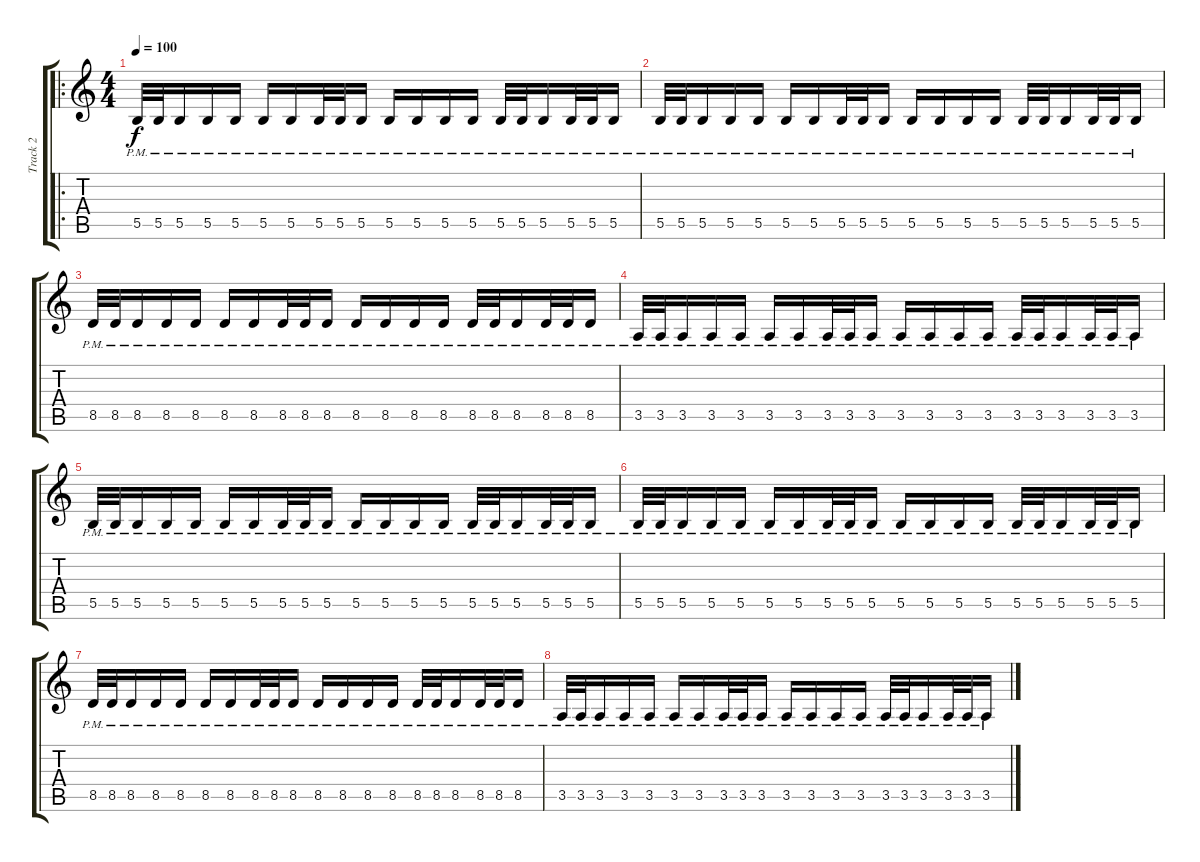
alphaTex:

\track ("Track 2" "Track 2") {instrument distortionguitar}
\staff {score tabs}
\tuning (Db4 Ab3 E3 B2 Gb2 B1) {hide}
\ro
\ts (4 4)
\tempo 100
\clef g2
\ks c
5.5{pm}.32{dy f instrument distortionguitar} 5.5{pm}.32 5.5{pm}.16 5.5{pm}.16 5.5{pm}.16 5.5{pm}.16 5.5{pm}.16 5.5{pm}.32 5.5{pm}.32 5.5{pm}.16 5.5{pm}.16 5.5{pm}.16 5.5{pm}.16 5.5{pm}.16 5.5{pm}.32 5.5{pm}.32 5.5{pm}.16 5.5{pm}.32 5.5{pm}.32 5.5{pm}.16 |
5.5{pm}.32 5.5{pm}.32 5.5{pm}.16 5.5{pm}.16 5.5{pm}.16 5.5{pm}.16 5.5{pm}.16 5.5{pm}.32 5.5{pm}.32 5.5{pm}.16 5.5{pm}.16 5.5{pm}.16 5.5{pm}.16 5.5{pm}.16 5.5{pm}.32 5.5{pm}.32 5.5{pm}.16 5.5{pm}.32 5.5{pm}.32 5.5{pm}.16 |
8.5{pm}.32 8.5{pm}.32 8.5{pm}.16 8.5{pm}.16 8.5{pm}.16 8.5{pm}.16 8.5{pm}.16 8.5{pm}.32 8.5{pm}.32 8.5{pm}.16 8.5{pm}.16 8.5{pm}.16 8.5{pm}.16 8.5{pm}.16 8.5{pm}.32 8.5{pm}.32 8.5{pm}.16 8.5{pm}.32 8.5{pm}.32 8.5{pm}.16 |
3.5{pm}.32 3.5{pm}.32 3.5{pm}.16 3.5{pm}.16 3.5{pm}.16 3.5{pm}.16 3.5{pm}.16 3.5{pm}.32 3.5{pm}.32 3.5{pm}.16 3.5{pm}.16 3.5{pm}.16 3.5{pm}.16 3.5{pm}.16 3.5{pm}.32 3.5{pm}.32 3.5{pm}.16 3.5{pm}.32 3.5{pm}.32 3.5{pm}.16 |
5.5{pm}.32 5.5{pm}.32 5.5{pm}.16 5.5{pm}.16 5.5{pm}.16 5.5{pm}.16 5.5{pm}.16 5.5{pm}.32 5.5{pm}.32 5.5{pm}.16 5.5{pm}.16 5.5{pm}.16 5.5{pm}.16 5.5{pm}.16 5.5{pm}.32 5.5{pm}.32 5.5{pm}.16 5.5{pm}.32 5.5{pm}.32 5.5{pm}.16 |
5.5{pm}.32 5.5{pm}.32 5.5{pm}.16 5.5{pm}.16 5.5{pm}.16 5.5{pm}.16 5.5{pm}.16 5.5{pm}.32 5.5{pm}.32 5.5{pm}.16 5.5{pm}.16 5.5{pm}.16 5.5{pm}.16 5.5{pm}.16 5.5{pm}.32 5.5{pm}.32 5.5{pm}.16 5.5{pm}.32 5.5{pm}.32 5.5{pm}.16 |
8.5{pm}.32 8.5{pm}.32 8.5{pm}.16 8.5{pm}.16 8.5{pm}.16 8.5{pm}.16 8.5{pm}.16 8.5{pm}.32 8.5{pm}.32 8.5{pm}.16 8.5{pm}.16 8.5{pm}.16 8.5{pm}.16 8.5{pm}.16 8.5{pm}.32 8.5{pm}.32 8.5{pm}.16 8.5{pm}.32 8.5{pm}.32 8.5{pm}.16 |
3.5{pm}.32 3.5{pm}.32 3.5{pm}.16 3.5{pm}.16 3.5{pm}.16 3.5{pm}.16 3.5{pm}.16 3.5{pm}.32 3.5{pm}.32 3.5{pm}.16 3.5{pm}.16 3.5{pm}.16 3.5{pm}.16 3.5{pm}.16 3.5{pm}.32 3.5{pm}.32 3.5{pm}.16 3.5{pm}.32 3.5{pm}.32 3.5{pm}.16
